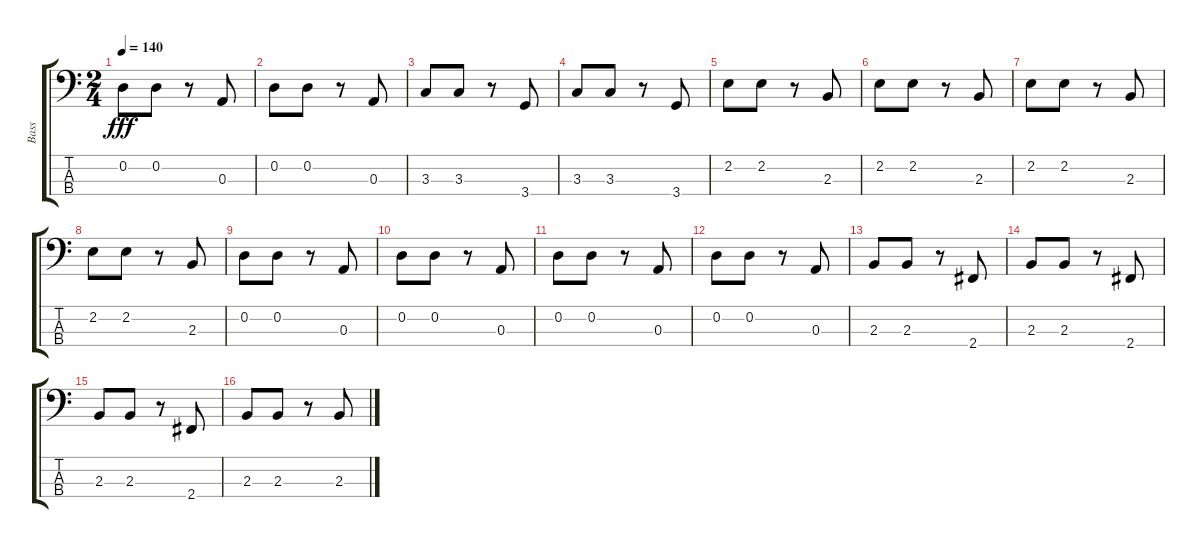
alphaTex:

\track ("Bass" "Bass") {instrument electricbassfinger}
\staff {score tabs}
\tuning (G2 D2 A1 E1) {hide}
\ts (2 4)
\tempo 140
\clef f4
\ks c
0.2.8{dy fff} 0.2.8 r.8 0.3.8 |
0.2.8 0.2.8 r.8 0.3.8 |
3.3.8 3.3.8 r.8 3.4.8 |
3.3.8 3.3.8 r.8 3.4.8 |
2.2.8 2.2.8 r.8 2.3.8 |
2.2.8 2.2.8 r.8 2.3.8 |
2.2.8 2.2.8 r.8 2.3.8 |
2.2.8 2.2.8 r.8 2.3.8 |
0.2.8 0.2.8 r.8 0.3.8 |
0.2.8 0.2.8 r.8 0.3.8 |
0.2.8 0.2.8 r.8 0.3.8 |
0.2.8 0.2.8 r.8 0.3.8 |
2.3.8 2.3.8 r.8 2.4.8 |
2.3.8 2.3.8 r.8 2.4.8 |
2.3.8 2.3.8 r.8 2.4.8 |
2.3.8 2.3.8 r.8 2.3.8
